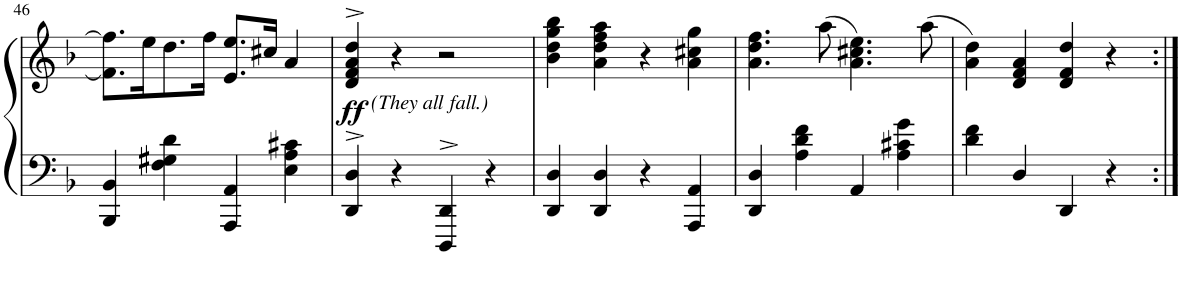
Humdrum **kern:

**kern	**kern	**dynam
*part1	*part1	*part1
*staff2	*staff1	*staff1/2
*I"Piano	*	*
*I'Pno.	*	*
!!LO:PB:g=z
*clefF4	*clefG2	*
*k[b-]	*k[b-]	*
*M2/2	*M2/2	*
*met(c|)	*met(c|)	*
=46	=46	=46
4BBB-/ 4BB-/	8.f\] 8.ff\]L	.
.	16ee\K	.
4F\ 4G#X\ 4d\	8.dd\	.
.	16ff\Jk	.
4AAA/ 4AA/	8.e/ 8.ee/L	.
.	16cc#X/Jk	.
4E\ 4A\ 4c#X\	4a/	.
=47	=47	=47
!	!	!LO:DY:b
4DD/^> 4D/^>	4d/^> 4f/^> 4a/^> 4dd/^>	ff
!LO:TX:a:i:t=(They all fall.)	!	!
4r	4r	.
4DDD/^> 4DD/^>	2r	.
4r	.	.
=48	=48	=48
4DD/ 4D/	4b-\ 4dd\ 4gg\ 4bb-\	.
4DD/ 4D/	4a\ 4dd\ 4ff\ 4aa\	.
4r	4r	.
4AAA/ 4AA/	4a\ 4cc#X\ 4gg\	.
=49	=49	=49
4DD/ 4D/	4.a\ 4.dd\ 4.ff\	.
4A\ 4d\ 4f\	.	.
.	(8aa\	.
4AA/	4.a\ 4.cc#X\ 4.ee\)	.
4A\ 4c#X\ 4g\	.	.
.	(8aa\	.
=50	=50	=50
4d\ 4f\	4a\ 4dd\)	.
4D/	4d/ 4f/ 4a/	.
4DD/	4d/ 4f/ 4dd/	.
4r	4r	.
=:|!	=:|!	=:|!
*-	*-	*-
